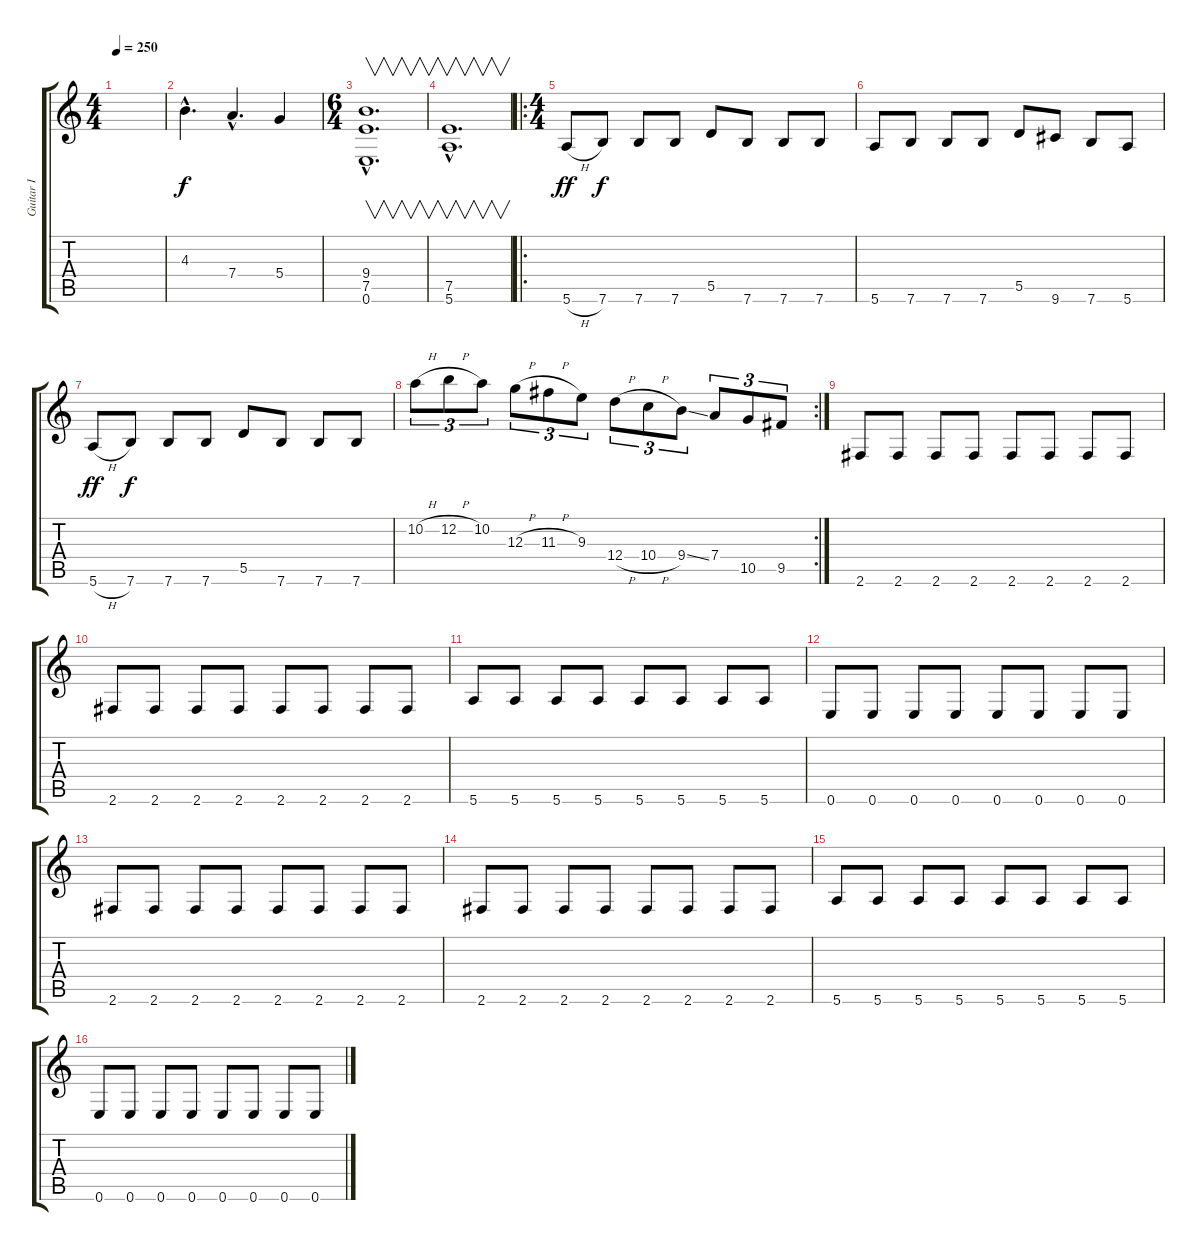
\track ("Guitar I" "Guitar I") {instrument overdrivenguitar}
\staff {score tabs}
\tuning (E4 B3 G3 D3 A2 E2) {hide}
\ts (4 4)
\tempo 250
\clef g2
\ks c
|
4.3{hac}.4{d} 7.4{hac}.4{d} 5.4.4 |
\ts (6 4)
(9.4{hac} 7.5{hac} 0.6{hac}).1{v d} |
(7.5{hac} 5.6{hac}).1{v d} |
\ro
\ts (4 4)
5.6{h}.8{dy ff} 7.6.8{dy f} 7.6.8 7.6.8 5.5.8 7.6.8 7.6.8 7.6.8 |
5.6.8 7.6.8 7.6.8 7.6.8 5.5.8 9.6.8 7.6.8 5.6.8 |
5.6{h}.8{dy ff} 7.6.8{dy f} 7.6.8 7.6.8 5.5.8 7.6.8 7.6.8 7.6.8 |
\rc 2
10.2{h}.8{tu (3 2)} 12.2{h}.8{tu (3 2)} 10.2.8{tu (3 2)} 12.3{h}.8{tu (3 2)} 11.3{h}.8{tu (3 2)} 9.3.8{tu (3 2)} 12.4{h}.8{tu (3 2)} 10.4{h}.8{tu (3 2)} 9.4{ss}.8{tu (3 2)} 7.4.8{tu (3 2)} 10.5.8{tu (3 2)} 9.5.8{tu (3 2)} |
2.6.8 2.6.8 2.6.8 2.6.8 2.6.8 2.6.8 2.6.8 2.6.8 |
2.6.8 2.6.8 2.6.8 2.6.8 2.6.8 2.6.8 2.6.8 2.6.8 |
5.6.8 5.6.8 5.6.8 5.6.8 5.6.8 5.6.8 5.6.8 5.6.8 |
0.6.8 0.6.8 0.6.8 0.6.8 0.6.8 0.6.8 0.6.8 0.6.8 |
2.6.8 2.6.8 2.6.8 2.6.8 2.6.8 2.6.8 2.6.8 2.6.8 |
2.6.8 2.6.8 2.6.8 2.6.8 2.6.8 2.6.8 2.6.8 2.6.8 |
5.6.8 5.6.8 5.6.8 5.6.8 5.6.8 5.6.8 5.6.8 5.6.8 |
0.6.8 0.6.8 0.6.8 0.6.8 0.6.8 0.6.8 0.6.8 0.6.8
